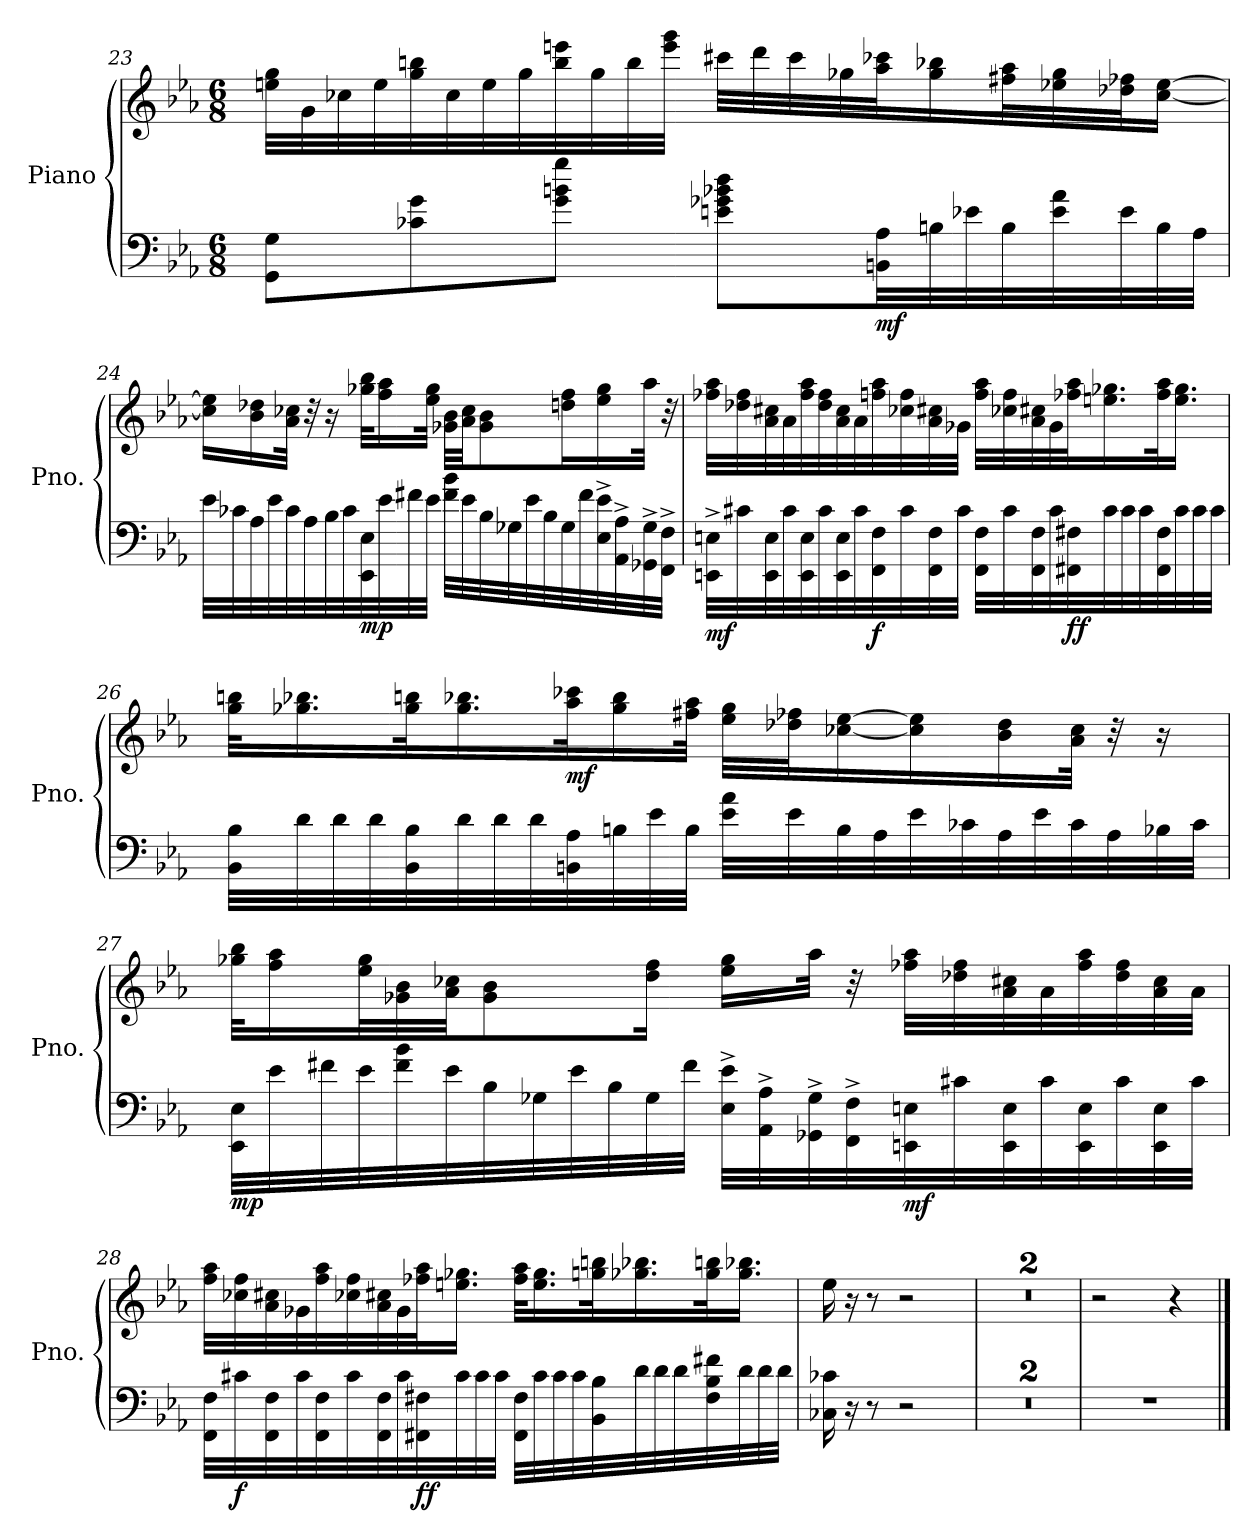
**kern	**kern	**dynam
*part1	*part1	*part1
*staff2	*staff1	*staff1/2
*I"Piano	*	*
*I'Pno.	*	*
!!LO:PB:g=z
*clefF4	*clefG2	*
*k[b-e-a-]	*k[b-e-a-]	*
*M6/8	*M6/8	*
=23	=23	=23
8GG\ 8G\L	32een\ 32gg\LLL	.
.	32g\	.
.	32cc-X\	.
.	32ee\	.
8c-X\ 8g\	32gg\ 32bbn\	.
.	32cc-\	.
.	32ee\	.
.	32gg\	.
8g\ 8bn\ 8gg\J	32bb\ 32eeen\	.
.	32gg\	.
.	32bb\	.
.	32eee\ 32ggg\JJJ	.
8en\ 8g-X\ 8b-X\ 8dd\L	32ccc#X\LLL	.
.	32ddd\	.
.	32ccc#\	.
.	32gg-X\	.
*	*MM68	*
!	!	!LO:DY:b=2
32BBn\ 32A-\LL	32aa-\ 32ccc-X\J	mf
32Bn\	16gg-\ 16bb-X\	.
32e-X\	.	.
32B\	32ff#X\ 32aa-\L	.
32e-\ 32a-\	32ee-X\ 32gg-\	.
32e-\	32dd-X\ 32ff-X\J	.
32B\	[16cc-\ [16ee-\JJ	.
32A-\JJJ	.	.
!!LO:LB:g=z
=24	=24	=24
32e-\LLL	16cc-\] 16ee-\]LL	.
32c-X\	.	.
32A-\	16b-\ 16dd-X\	.
32e-\	.	.
32c-\	32a-\ 32cc-X\JJk	.
32A-\	32r	.
32B-\	16r	.
32c-\	.	.
!	!	!LO:DY:b=2
32EE-\ 32E-\	32gg-X\ 32bb-\KLL	mp
32e-\	16ff\ 16aa-\	.
32f#X\	.	.
32e-\JJJ	32ee-\ 32gg-\JJk	.
32f#\ 32b-\LLL	32g-X\ 32b-\LLL	.
32e-\	32a-\ 32cc-\JJ	.
32B-\	8g-\ 8b-\	.
32G-X\	.	.
32e-\	.	.
32B-\	.	.
32G-\	16ddn\ 16ff\L	.
32f#\	.	.
32E-\^ 32e-\^	16ee-\ 16gg-\	.
32AA-\^ 32A-\^	.	.
32GG-X\^ 32G-\^	32aa-\JJk	.
32FF\^ 32F\^JJJ	32r	.
!!LO:LB:g=z
=25	=25	=25
!	!	!LO:DY:b=2
32EEn\^ 32En\^LLL	32ff-X\ 32aa-\LLL	mf
32c#X\	32dd-X\ 32ff-\	.
32EE\ 32E\	32a-\ 32cc#X\	.
32c#\	32a-\	.
32EE\ 32E\	32ff-\ 32aa-\	.
32c#\	32dd-\ 32ff-\	.
32EE\ 32E\	32a-\ 32cc#\	.
32c#\	32a-\	.
!	!	!LO:DY:b=2
32FF\ 32F\	32ffn\ 32aa-\	f
32c#\	32cc-X\ 32ff\	.
32FF\ 32F\	32a-\ 32cc#X\	.
32c#\JJJ	32g-X\JJJ	.
32FF\ 32F\LLL	32ff\ 32aa-\LLL	.
32c#\	32cc-X\ 32ff\	.
32FF\ 32F\	32a-\ 32cc#X\	.
32c#\	32g-\	.
!	!	!LO:DY:b=2
32FF#X\ 32F#X\	32ff-X\ 32aa-\J	ff
32c#\	16.een\ 16.gg-X\	.
32c#\	.	.
32c#\	.	.
32FF#\ 32F#\	32ff-\ 32aa-\K	.
32c#\	16.ee\ 16.gg-\JJ	.
32c#\	.	.
32c#\JJJ	.	.
!!LO:LB:g=z
=26	=26	=26
32BB-\ 32B-\LLL	32gg\ 32bbn\KLL	.
32d\	16.gg-X\ 16.bb-X\	.
32d\	.	.
32d\	.	.
32BB-\ 32B-\	32gg-\ 32bbn\K	.
32d\	16.gg-\ 16.bb-X\	.
32d\	.	.
32d\	.	.
!	!	!LO:DY:b
32BBn\ 32A-\	32aa-\ 32ccc-X\K	mf
32Bn\	16gg-\ 16bb-\	.
32e-\	.	.
32B\JJJ	32ff#X\ 32aa-\JJk	.
32e-\ 32a-\LLL	32ee-\ 32gg-\LLL	.
32e-\	32dd-X\ 32ff-X\J	.
32B\	[16cc-X\ [16ee-\	.
32A-\	.	.
32e-\	16cc-\] 16ee-\]	.
32c-X\	.	.
32A-\	16b-\ 16dd-\	.
32e-\	.	.
32c-\	32a-\ 32cc-\JJk	.
32A-\	32r	.
32B-X\	16r	.
32c-\JJJ	.	.
!!LO:LB:g=z
=27	=27	=27
!	!	!LO:DY:b=2
32EE-\ 32E-\LLL	32gg-X\ 32bb-\KLL	mp
32e-\	16ff\ 16aa-\	.
32f#X\	.	.
32e-\	32ee-\ 32gg-\L	.
32f#\ 32b-\	32g-X\ 32b-\	.
32e-\	32a-\ 32cc-X\JJ	.
32B-\	8g-\ 8b-\	.
32G-X\	.	.
32e-\	.	.
32B-\	.	.
32G-\	16dd\ 16ff\Jk	.
32f#\JJJ	.	.
32E-\^ 32e-\^LLL	16ee-\ 16gg-\LL	.
32AA-\^ 32A-\^	.	.
32GG-X\^ 32G-\^	32aa-\JJk	.
32FF\^ 32F\^	32r	.
!	!	!LO:DY:b=2
32EEn\ 32En\	32ff-X\ 32aa-\LLL	mf
32c#X\	32dd-X\ 32ff-\	.
32EE\ 32E\	32a-\ 32cc#X\	.
32c#\	32a-\	.
32EE\ 32E\	32ff-\ 32aa-\	.
32c#\	32dd-\ 32ff-\	.
32EE\ 32E\	32a-\ 32cc#\	.
32c#\JJJ	32a-\JJJ	.
!!LO:LB:g=z
=28	=28	=28
32FF\ 32F\LLL	32ff\ 32aa-\LLL	.
!	!	!LO:DY:b=2
32c#X\	32cc-X\ 32ff\	f
32FF\ 32F\	32a-\ 32cc#X\	.
32c#\	32g-X\	.
32FF\ 32F\	32ff\ 32aa-\	.
32c#\	32cc-X\ 32ff\	.
32FF\ 32F\	32a-\ 32cc#X\	.
32c#\	32g-\	.
!	!	!LO:DY:b=2
32FF#X\ 32F#X\	32ff-X\ 32aa-\J	ff
32c#\	16.een\ 16.gg-X\JJ	.
32c#\	.	.
32c#\JJJ	.	.
32FF#\ 32F#\LLL	32ff-\ 32aa-\KLL	.
32c#\	16.ee\ 16.gg-\	.
32c#\	.	.
32c#\	.	.
32BB-\ 32B-\	32ggn\ 32bbn\K	.
32d\	16.gg-X\ 16.bb-X\	.
32d\	.	.
32d\	.	.
32F#\ 32B-\ 32f#X\	32gg-\ 32bbn\K	.
32d\	16.gg-\ 16.bb-X\JJ	.
32d\	.	.
32d\JJJ	.	.
=29	=29	=29
16C-X\ 16c-X\	16ee-\	.
16r	16r	.
8r	8r	.
2r	2r	.
=30	=30	=30
2.r	2.r	.
!!LO:PB:g=z
=31	=31	=31
2.r	2.r	.
=32	=32	=32
2.r	2r	.
.	4r	.
==	==	==
*-	*-	*-
